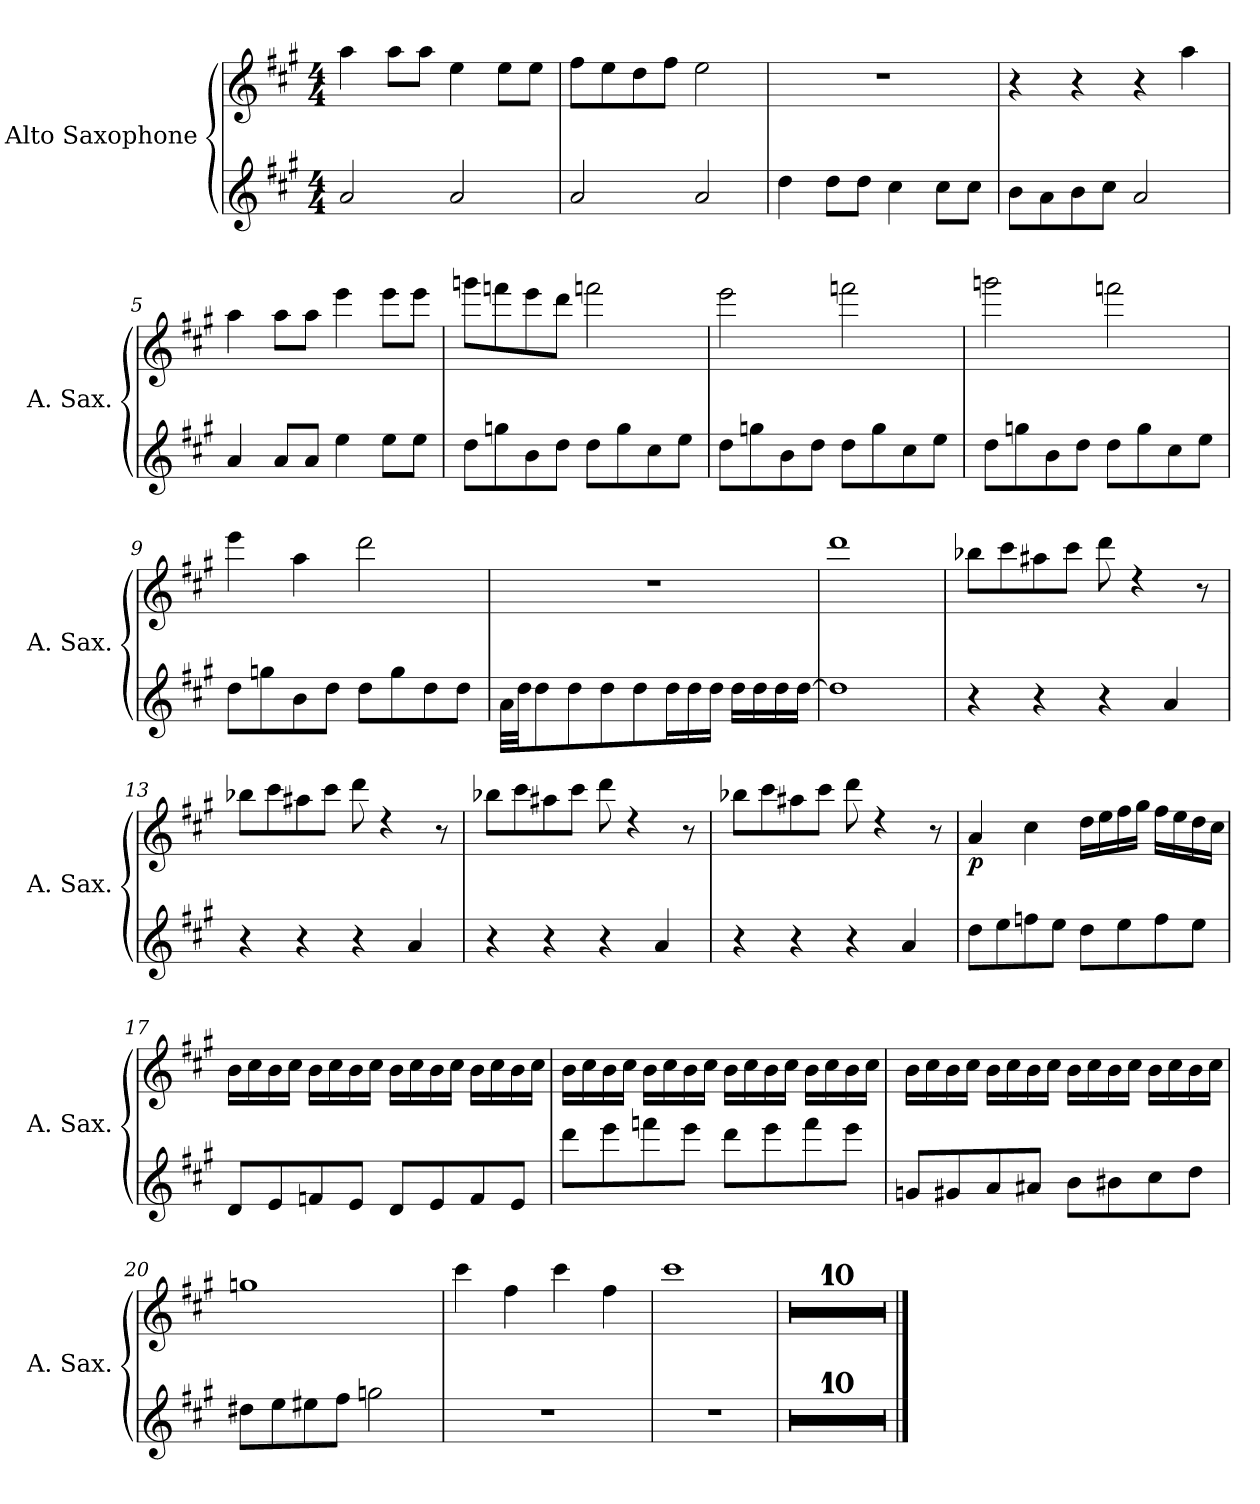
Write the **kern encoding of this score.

**kern	**kern	**dynam
*part2	*part1	*part1
*staff2	*staff1	*staff1
*I"Alto Saxophone	*I"Alto Saxophone	*
*I'A. Sax.	*I'A. Sax.	*
*clefG2	*clefG2	*
*ITrd5c9	*ITrd5c9	*
*k[]	*k[]	*
*M4/4	*M4/4	*
=1	=1	=1
2c/	4cc\	.
.	8cc\L	.
.	8cc\J	.
2c/	4g\	.
.	8g\L	.
.	8g\J	.
=2	=2	=2
2c/	8a\L	.
.	8g\	.
.	8f\	.
.	8a\J	.
2c/	2g\	.
=3	=3	=3
4f\	1r	.
8f\L	.	.
8f\J	.	.
4e\	.	.
8e\L	.	.
8e\J	.	.
=4	=4	=4
8d\L	4r	.
8c\	.	.
8d\	4r	.
8e\J	.	.
2c/	4r	.
.	4cc\	.
=5	=5	=5
4c/	4cc\	.
8c/L	8cc\L	.
8c/J	8cc\J	.
4g\	4gg\	.
8g\L	8gg\L	.
8g\J	8gg\J	.
!!LO:LB:g=z
=6	=6	=6
8f\L	8bb-X\L	.
8b-X\	8aa-X\	.
8d\	8gg\	.
8f\J	8ff\J	.
8f\L	2aa-X\	.
8b-\	.	.
8e\	.	.
8g\J	.	.
=7	=7	=7
8f\L	2gg\	.
8b-X\	.	.
8d\	.	.
8f\J	.	.
8f\L	2aa-X\	.
8b-\	.	.
8e\	.	.
8g\J	.	.
=8	=8	=8
8f\L	2bb-X\	.
8b-X\	.	.
8d\	.	.
8f\J	.	.
8f\L	2aa-X\	.
8b-\	.	.
8e\	.	.
8g\J	.	.
=9	=9	=9
8f\L	4gg\	.
8b-X\	.	.
8d\	4cc\	.
8f\J	.	.
8f\L	2ff\	.
8b-\	.	.
8f\	.	.
8f\J	.	.
!!LO:LB:g=z
=10	=10	=10
32c\LLL	1r	.
32f\JJ	.	.
8f\	.	.
8f\	.	.
8f\	.	.
8f\	.	.
16f\L	.	.
16f\	.	.
16f\JJ	.	.
16f\LL	.	.
16f\	.	.
16f\	.	.
[16f\JJ	.	.
=11	=11	=11
1f]	1ff	.
=12	=12	=12
4r	8dd-X\L	.
.	8ee\	.
4r	8cc#X\	.
.	8ee\J	.
4r	8ff\	.
.	4rdd	.
4c/	.	.
.	8r	.
=13	=13	=13
4r	8dd-X\L	.
.	8ee\	.
4r	8cc#X\	.
.	8ee\J	.
4r	8ff\	.
.	4rdd	.
4c/	.	.
.	8r	.
!!LO:LB:g=z
=14	=14	=14
4r	8dd-X\L	.
.	8ee\	.
4r	8cc#X\	.
.	8ee\J	.
4r	8ff\	.
.	4rdd	.
4c/	.	.
.	8r	.
=15	=15	=15
4r	8dd-X\L	.
.	8ee\	.
4r	8cc#X\	.
.	8ee\J	.
4r	8ff\	.
.	4rdd	.
4c/	.	.
.	8r	.
=16	=16	=16
!	!	!LO:DY:b
8f\L	4c/	p
8g\	.	.
8a-X\	4e\	.
8g\J	.	.
8f\L	16f\LL	.
.	16g\	.
8g\	16a\	.
.	16b\JJ	.
8a-\	16a\LL	.
.	16g\	.
8g\J	16f\	.
.	16e\JJ	.
!!LO:LB:g=z
=17	=17	=17
8F/L	16d\LL	.
.	16e\	.
8G/	16d\	.
.	16e\JJ	.
8A-X/	16d\LL	.
.	16e\	.
8G/J	16d\	.
.	16e\JJ	.
8F/L	16d\LL	.
.	16e\	.
8G/	16d\	.
.	16e\JJ	.
8A-/	16d\LL	.
.	16e\	.
8G/J	16d\	.
.	16e\JJ	.
=18	=18	=18
8ff\L	16d\LL	.
.	16e\	.
8gg\	16d\	.
.	16e\JJ	.
8aa-X\	16d\LL	.
.	16e\	.
8gg\J	16d\	.
.	16e\JJ	.
8ff\L	16d\LL	.
.	16e\	.
8gg\	16d\	.
.	16e\JJ	.
8aa-\	16d\LL	.
.	16e\	.
8gg\J	16d\	.
.	16e\JJ	.
!!LO:PB:g=z
=19	=19	=19
8B-X/L	16d\LL	.
.	16e\	.
8Bn/	16d\	.
.	16e\JJ	.
8c/	16d\LL	.
.	16e\	.
8c#X/J	16d\	.
.	16e\JJ	.
8d\L	16d\LL	.
.	16e\	.
8d#X\	16d\	.
.	16e\JJ	.
8e\	16d\LL	.
.	16e\	.
8f\J	16d\	.
.	16e\JJ	.
=20	=20	=20
8f#X\L	1b-X	.
8g\	.	.
8g#X\	.	.
8a\J	.	.
2b-X\	.	.
=21	=21	=21
1r	4ee\	.
.	4a\	.
.	4ee\	.
.	4a\	.
=22	=22	=22
1r	1ee	.
=23	=23	=23
1r	1r	.
=24	=24	=24
1r	1r	.
=25	=25	=25
1r	1r	.
=26	=26	=26
1r	1r	.
!!LO:LB:g=z
=27	=27	=27
1r	1r	.
=28	=28	=28
1r	1r	.
=29	=29	=29
1r	1r	.
=30	=30	=30
1r	1r	.
=31	=31	=31
1r	1r	.
=32	=32	=32
1r	1r	.
==	==	==
*-	*-	*-
